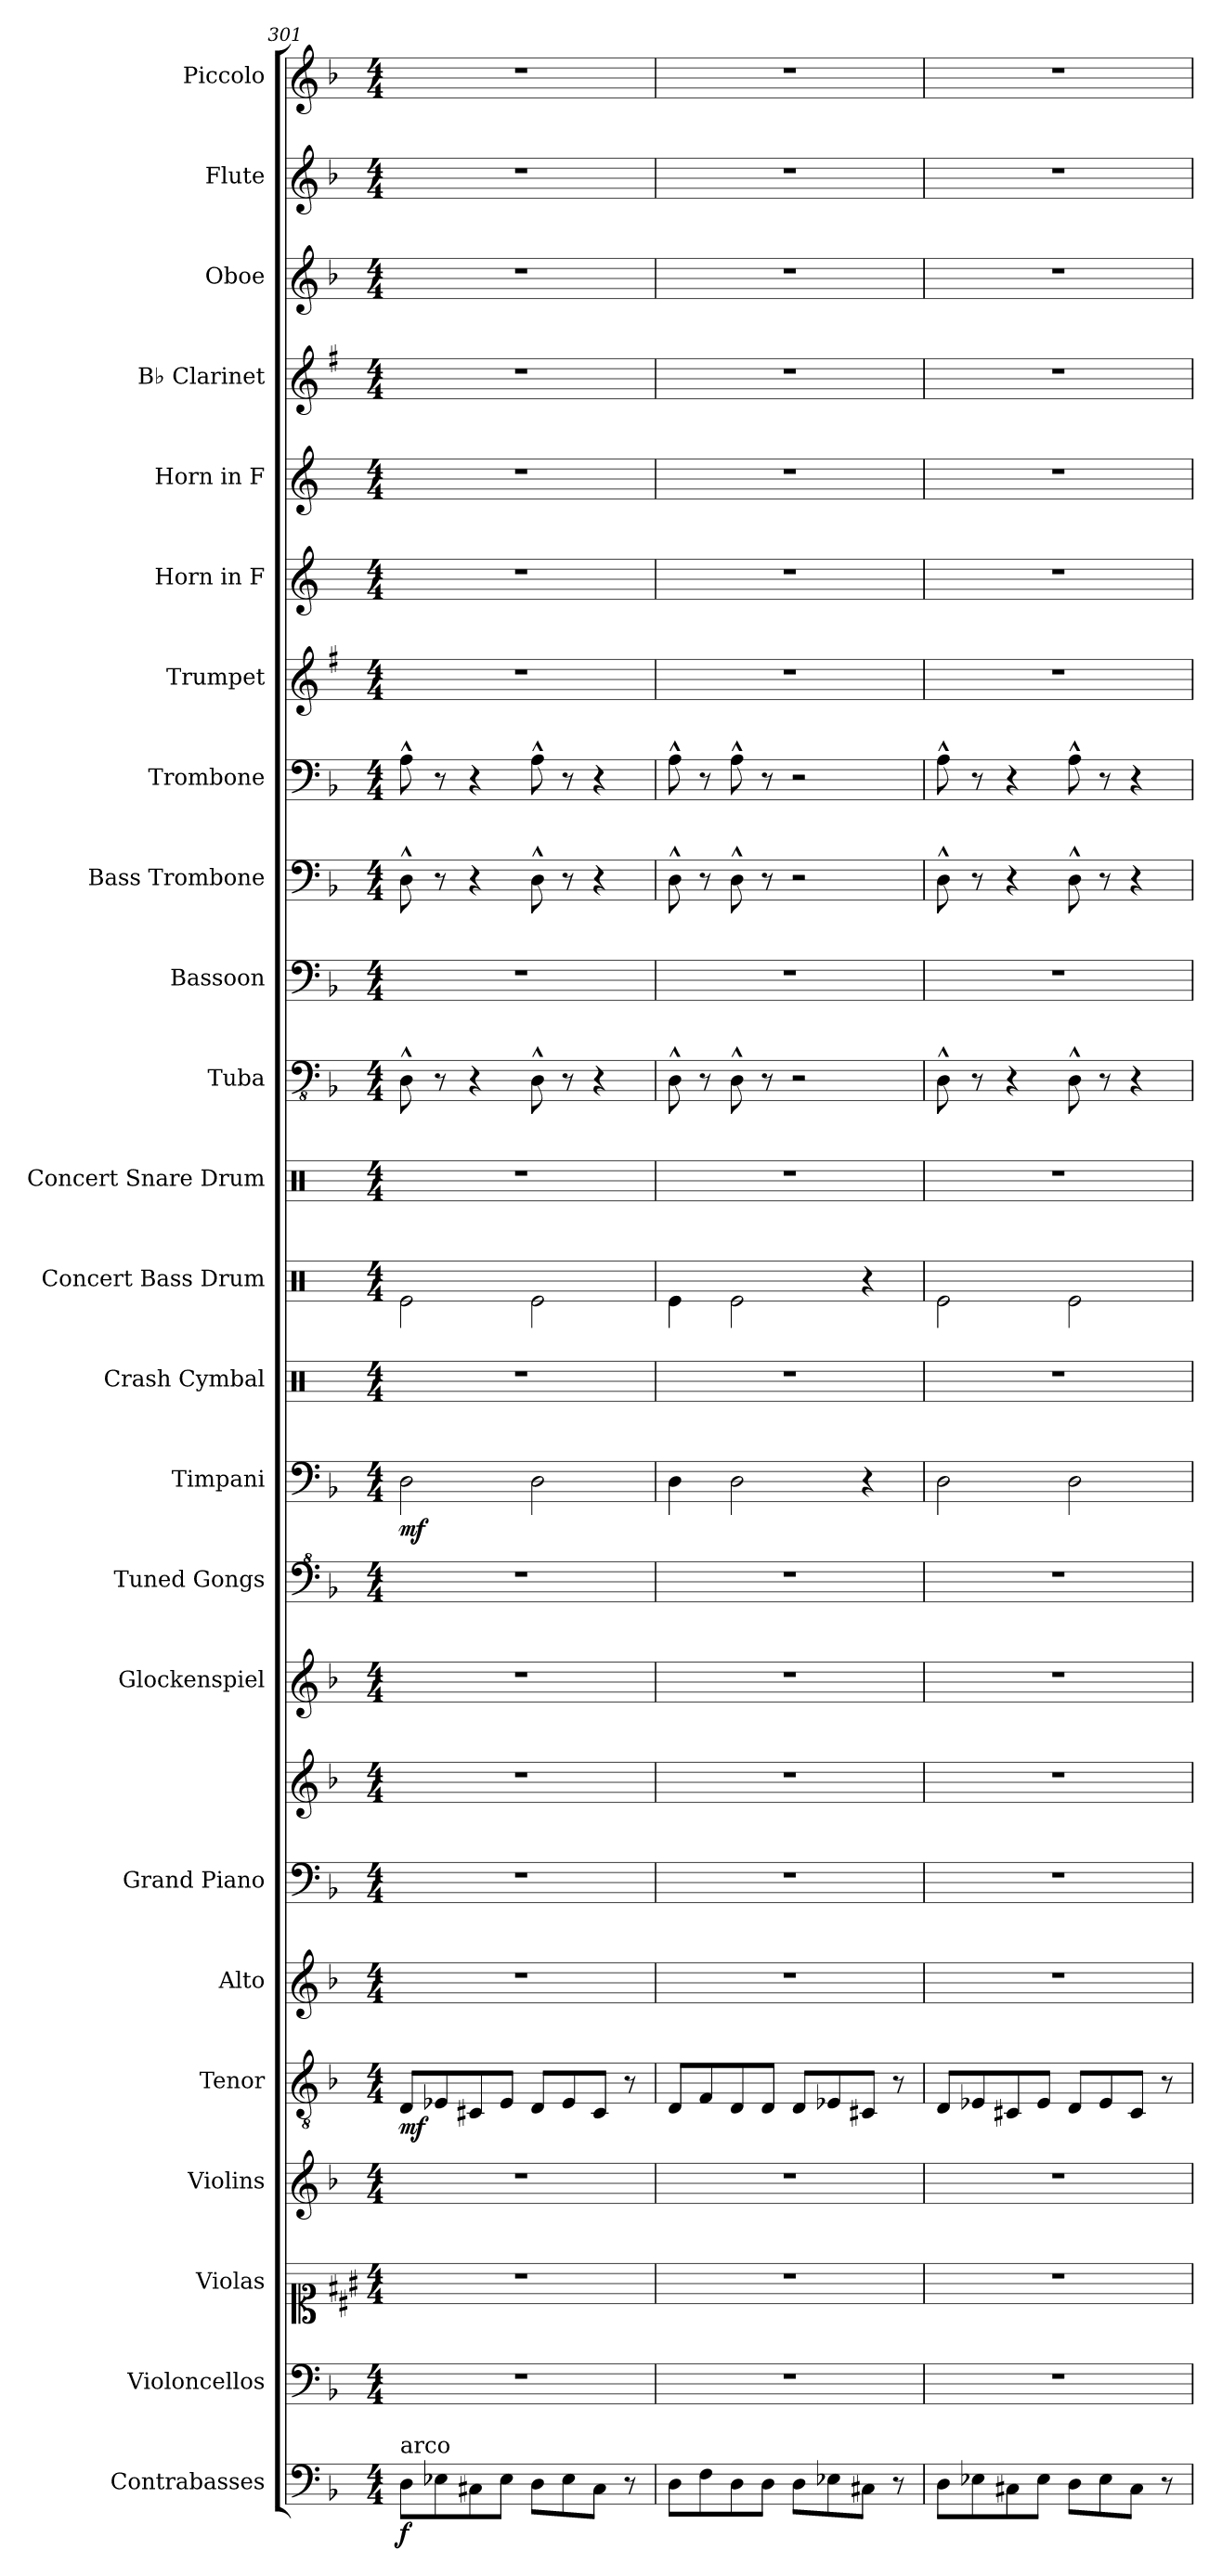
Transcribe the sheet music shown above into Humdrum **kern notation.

**kern	**dynam	**kern	**kern	**kern	**kern	**dynam	**kern	**kern	**kern	**kern	**kern	**kern	**dynam	**kern	**kern	**kern	**kern	**kern	**kern	**kern	**kern	**kern	**kern	**kern	**kern	**kern	**kern
*part24	*part24	*part23	*part22	*part21	*part20	*part20	*part19	*part18	*part18	*part17	*part16	*part15	*part15	*part14	*part13	*part12	*part11	*part10	*part9	*part8	*part7	*part6	*part5	*part4	*part3	*part2	*part1
*staff25	*staff25	*staff24	*staff23	*staff22	*staff21	*staff21	*staff20	*staff19	*staff18	*staff17	*staff16	*staff15	*staff15	*staff14	*staff13	*staff12	*staff11	*staff10	*staff9	*staff8	*staff7	*staff6	*staff5	*staff4	*staff3	*staff2	*staff1
*I"Contrabasses	*	*I"Violoncellos	*I"Violas	*I"Violins	*I"Tenor	*	*I"Alto	*I"Grand Piano	*	*I"Glockenspiel	*I"Tuned Gongs	*I"Timpani	*	*I"Crash Cymbal	*I"Concert Bass Drum	*I"Concert Snare Drum	*I"Tuba	*I"Bassoon	*I"Bass Trombone	*I"Trombone	*I"Trumpet	*I"Horn in F	*I"Horn in F	*I"B♭ Clarinet	*I"Oboe	*I"Flute	*I"Piccolo
*I'Cbs.	*	*I'Vcs.	*I'Vlas.	*I'Vlns.	*I'T.	*	*I'A.	*I'Pno.	*	*I'Glock.	*I'Td. Gon.	*I'Timp.	*	*I'Cr. Cym.	*I'Con. BD	*I'Con. Sn.	*I'Tba.	*I'Bsn.	*I'B. Tbn.	*I'Tbn.	*I'Tpt.	*	*	*I'B♭ Cl.	*I'Ob.	*I'Fl.	*I'Picc.
*clefF4	*	*clefF4	*clefC1	*clefG2	*clefGv2	*	*clefG2	*clefF4	*clefG2	*clefG2	*clefF^4	*clefF4	*	*clefX	*clefX	*clefX	*clefFv4	*clefF4	*clefF4	*clefF4	*clefG2	*clefG2	*clefG2	*clefG2	*clefG2	*clefG2	*clefG2
*ITrd7c12	*	*	*	*	*	*	*	*	*	*ITrd-14c-24	*	*	*	*	*	*	*	*	*	*	*ITrd1c2	*ITrd4c7	*ITrd4c7	*ITrd1c2	*	*	*ITrd-7c-12
*k[b-]	*	*k[b-]	*k[f#c#g#]	*k[b-]	*k[b-]	*	*k[b-]	*k[b-]	*k[b-]	*k[b-]	*k[b-]	*k[b-]	*	*k[]	*k[]	*k[]	*k[b-]	*k[b-]	*k[b-]	*k[b-]	*k[b-]	*k[b-]	*k[b-]	*k[b-]	*k[b-]	*k[b-]	*k[b-]
*M4/4	*	*M4/4	*M4/4	*M4/4	*M4/4	*	*M4/4	*M4/4	*M4/4	*M4/4	*M4/4	*M4/4	*	*M4/4	*M4/4	*M4/4	*M4/4	*M4/4	*M4/4	*M4/4	*M4/4	*M4/4	*M4/4	*M4/4	*M4/4	*M4/4	*M4/4
=301	=301	=301	=301	=301	=301	=301	=301	=301	=301	=301	=301	=301	=301	=301	=301	=301	=301	=301	=301	=301	=301	=301	=301	=301	=301	=301	=301
!LO:TX:a:t=arco	!	!	!	!	!	!	!	!	!	!	!	!	!	!	!	!	!	!	!	!	!	!	!	!	!	!	!
!	!LO:DY:b	!	!	!	!	!LO:DY:b	!	!	!	!	!	!	!LO:DY:b	!	!	!	!	!	!	!	!	!	!	!	!	!	!
8DD\L	f	1r	1r	1r	8D/L	mf	1r	1r	1r	1r	1r	2D\	mf	1r	2Re\	1r	8DD^^\	1r	8D^^\	8A^^\	1r	1r	1r	1r	1r	1r	1r
8EE-X\	.	.	.	.	8E-X/	.	.	.	.	.	.	.	.	.	.	.	8r	.	8r	8r	.	.	.	.	.	.	.
8CC#X\	.	.	.	.	8C#X/	.	.	.	.	.	.	.	.	.	.	.	4r	.	4r	4r	.	.	.	.	.	.	.
8EE-\J	.	.	.	.	8E-/J	.	.	.	.	.	.	.	.	.	.	.	.	.	.	.	.	.	.	.	.	.	.
8DD\L	.	.	.	.	8D/L	.	.	.	.	.	.	2D\	.	.	2Re\	.	8DD^^\	.	8D^^\	8A^^\	.	.	.	.	.	.	.
8EE-\	.	.	.	.	8E-/	.	.	.	.	.	.	.	.	.	.	.	8r	.	8r	8r	.	.	.	.	.	.	.
8CC#\J	.	.	.	.	8C#/J	.	.	.	.	.	.	.	.	.	.	.	4r	.	4r	4r	.	.	.	.	.	.	.
8r	.	.	.	.	8r	.	.	.	.	.	.	.	.	.	.	.	.	.	.	.	.	.	.	.	.	.	.
=302	=302	=302	=302	=302	=302	=302	=302	=302	=302	=302	=302	=302	=302	=302	=302	=302	=302	=302	=302	=302	=302	=302	=302	=302	=302	=302	=302
8DD\L	.	1r	1r	1r	8D/L	.	1r	1r	1r	1r	1r	4D\	.	1r	4Re\	1r	8DD^^\	1r	8D^^\	8A^^\	1r	1r	1r	1r	1r	1r	1r
8FF\	.	.	.	.	8F/	.	.	.	.	.	.	.	.	.	.	.	8r	.	8r	8r	.	.	.	.	.	.	.
8DD\	.	.	.	.	8D/	.	.	.	.	.	.	2D\	.	.	2Re\	.	8DD^^\	.	8D^^\	8A^^\	.	.	.	.	.	.	.
8DD\J	.	.	.	.	8D/J	.	.	.	.	.	.	.	.	.	.	.	8r	.	8r	8r	.	.	.	.	.	.	.
8DD\L	.	.	.	.	8D/L	.	.	.	.	.	.	.	.	.	.	.	2r	.	2r	2r	.	.	.	.	.	.	.
8EE-X\	.	.	.	.	8E-X/	.	.	.	.	.	.	.	.	.	.	.	.	.	.	.	.	.	.	.	.	.	.
8CC#X\J	.	.	.	.	8C#X/J	.	.	.	.	.	.	4r	.	.	4r	.	.	.	.	.	.	.	.	.	.	.	.
8r	.	.	.	.	8r	.	.	.	.	.	.	.	.	.	.	.	.	.	.	.	.	.	.	.	.	.	.
=303	=303	=303	=303	=303	=303	=303	=303	=303	=303	=303	=303	=303	=303	=303	=303	=303	=303	=303	=303	=303	=303	=303	=303	=303	=303	=303	=303
8DD\L	.	1r	1r	1r	8D/L	.	1r	1r	1r	1r	1r	2D\	.	1r	2Re\	1r	8DD^^\	1r	8D^^\	8A^^\	1r	1r	1r	1r	1r	1r	1r
8EE-X\	.	.	.	.	8E-X/	.	.	.	.	.	.	.	.	.	.	.	8r	.	8r	8r	.	.	.	.	.	.	.
8CC#X\	.	.	.	.	8C#X/	.	.	.	.	.	.	.	.	.	.	.	4r	.	4r	4r	.	.	.	.	.	.	.
8EE-\J	.	.	.	.	8E-/J	.	.	.	.	.	.	.	.	.	.	.	.	.	.	.	.	.	.	.	.	.	.
8DD\L	.	.	.	.	8D/L	.	.	.	.	.	.	2D\	.	.	2Re\	.	8DD^^\	.	8D^^\	8A^^\	.	.	.	.	.	.	.
8EE-\	.	.	.	.	8E-/	.	.	.	.	.	.	.	.	.	.	.	8r	.	8r	8r	.	.	.	.	.	.	.
8CC#\J	.	.	.	.	8C#/J	.	.	.	.	.	.	.	.	.	.	.	4r	.	4r	4r	.	.	.	.	.	.	.
8r	.	.	.	.	8r	.	.	.	.	.	.	.	.	.	.	.	.	.	.	.	.	.	.	.	.	.	.
=	=	=	=	=	=	=	=	=	=	=	=	=	=	=	=	=	=	=	=	=	=	=	=	=	=	=	=
*-	*-	*-	*-	*-	*-	*-	*-	*-	*-	*-	*-	*-	*-	*-	*-	*-	*-	*-	*-	*-	*-	*-	*-	*-	*-	*-	*-
